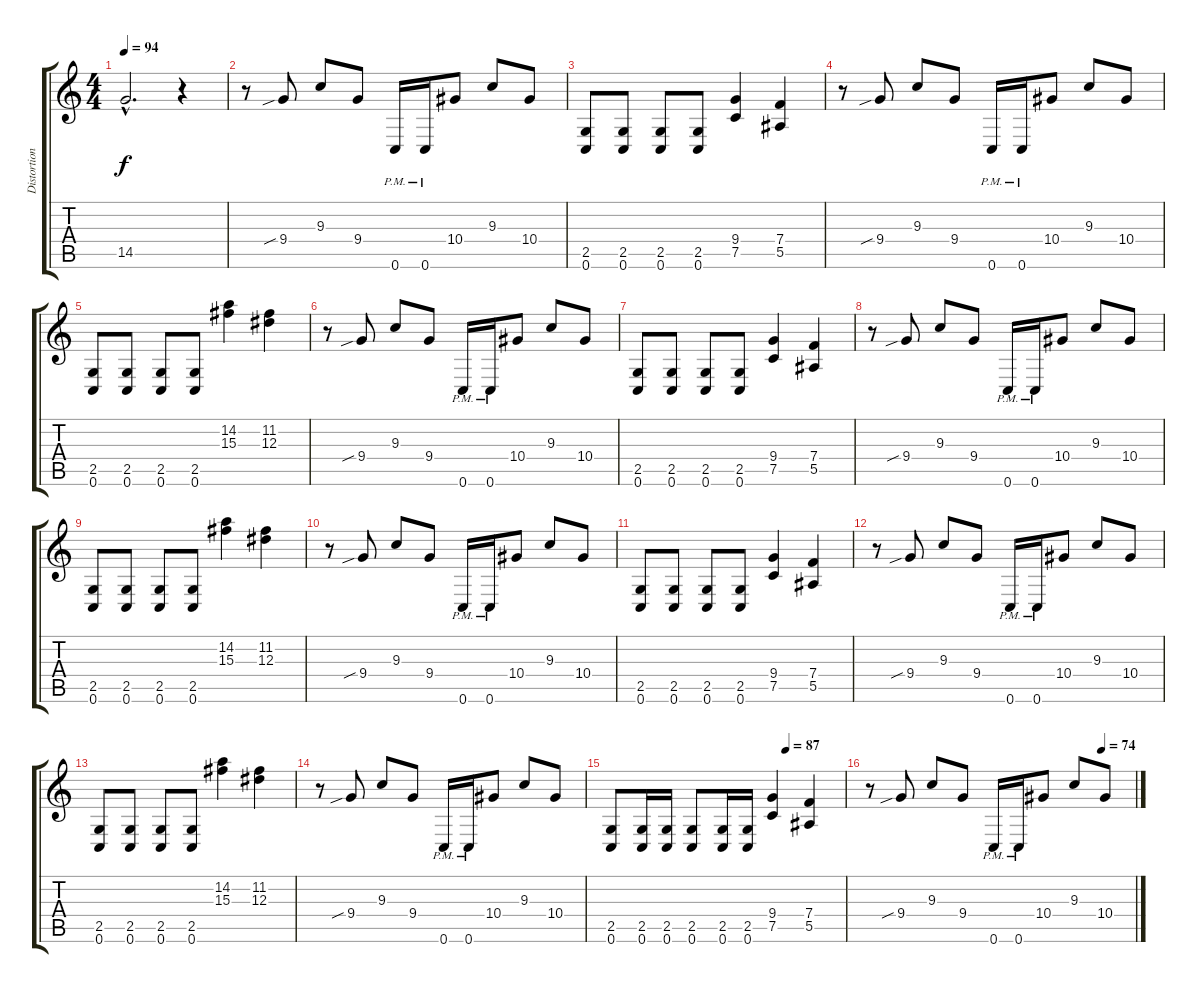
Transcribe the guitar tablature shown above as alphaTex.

\track ("Distortion guitar" "Distortion") {instrument distortionguitar}
\staff {score tabs}
\tuning (C4 G3 Eb3 Bb2 F2 C2) {hide}
\ts (4 4)
\tempo 94
\clef g2
\ks c
14.5{hac t}.2{d dy f} r.4 |
r.8 9.4{sib}.8 9.3.8 9.4.8 0.6{pm}.16 0.6{pm}.16 10.4.8 9.3.8 10.4.8 |
(2.5 0.6).8 (2.5 0.6).8 (2.5 0.6).8 (2.5 0.6).8 (9.4 7.5).4 (7.4 5.5).4 |
r.8 9.4{sib}.8 9.3.8 9.4.8 0.6{pm}.16 0.6{pm}.16 10.4.8 9.3.8 10.4.8 |
(2.5 0.6).8 (2.5 0.6).8 (2.5 0.6).8 (2.5 0.6).8 (14.2 15.3).4 (11.2 12.3).4 |
r.8 9.4{sib}.8 9.3.8 9.4.8 0.6{pm}.16 0.6{pm}.16 10.4.8 9.3.8 10.4.8 |
(2.5 0.6).8 (2.5 0.6).8 (2.5 0.6).8 (2.5 0.6).8 (9.4 7.5).4 (7.4 5.5).4 |
r.8 9.4{sib}.8 9.3.8 9.4.8 0.6{pm}.16 0.6{pm}.16 10.4.8 9.3.8 10.4.8 |
(2.5 0.6).8 (2.5 0.6).8 (2.5 0.6).8 (2.5 0.6).8 (14.2 15.3).4 (11.2 12.3).4 |
r.8 9.4{sib}.8 9.3.8 9.4.8 0.6{pm}.16 0.6{pm}.16 10.4.8 9.3.8 10.4.8 |
(2.5 0.6).8 (2.5 0.6).8 (2.5 0.6).8 (2.5 0.6).8 (9.4 7.5).4 (7.4 5.5).4 |
r.8 9.4{sib}.8 9.3.8 9.4.8 0.6{pm}.16 0.6{pm}.16 10.4.8 9.3.8 10.4.8 |
(2.5 0.6).8 (2.5 0.6).8 (2.5 0.6).8 (2.5 0.6).8 (14.2 15.3).4 (11.2 12.3).4 |
r.8 9.4{sib}.8 9.3.8 9.4.8 0.6{pm}.16 0.6{pm}.16 10.4.8 9.3.8 10.4.8 |
\tempo (87 0.75)
(2.5 0.6).8 (2.5 0.6).16 (2.5 0.6).16 (2.5 0.6).8 (2.5 0.6).16 (2.5 0.6).16 (9.4 7.5).4 (7.4 5.5).4 |
\tempo (74 0.875)
r.8 9.4{sib}.8 9.3.8 9.4.8 0.6{pm}.16 0.6{pm}.16 10.4.8 9.3.8 10.4.8
